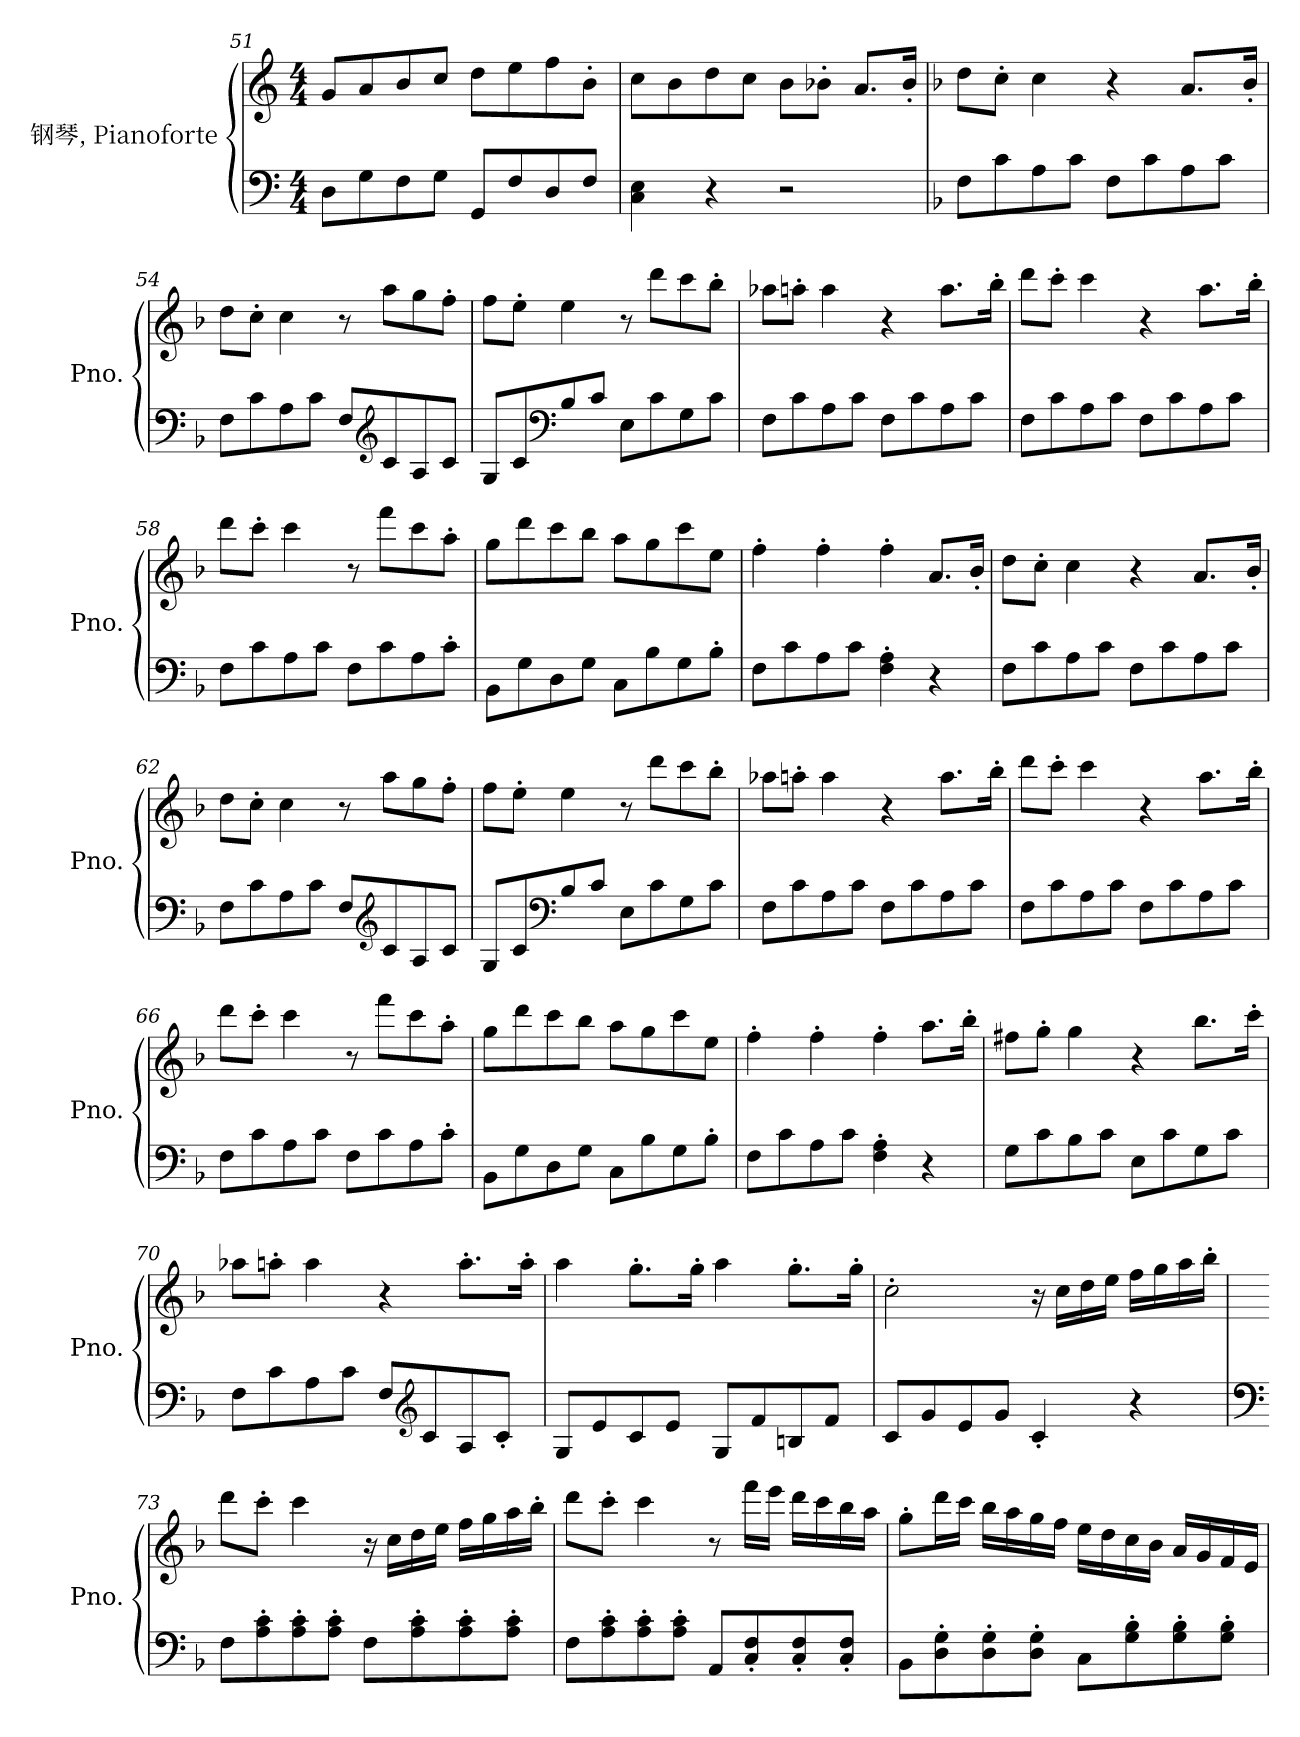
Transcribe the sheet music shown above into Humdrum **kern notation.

**kern	**kern
*part2	*part1
*staff2	*staff1
*I"钢琴, Pianoforte	*I"钢琴, Pianoforte
*I'Pno.	*I'Pno.
!!LO:PB:g=z
*clefF4	*clefG2
*k[]	*k[]
*M4/4	*M4/4
=51	=51
8D\L	8g/L
8G\	8a/
8F\	8b/
8G\J	8cc/J
8GG/L	8dd\L
8F/	8ee\
8D/	8ff\
8F/J	8b'\J
=52	=52
4C\ 4E\	8cc\L
.	8b\
4r	8dd\
*	*MM102
.	8cc\J
2r	8b\L
.	8b-X'\J
*	*MM102
.	8.a/L
.	16b-'/Jk
=53	=53
*k[b-]	*k[b-]
8F\L	8dd\L
*	*MM108
8c\	8cc'\J
8A\	4cc\
8c\J	.
8F\L	4r
8c\	.
8A\	8.a/L
8c\J	.
.	16b-'/Jk
=54	=54
8F\L	8dd\L
8c\	8cc'\J
8A\	4cc\
8c\J	.
8F/L	8r
*clefG2	*
8c/	8aa\L
8A/	8gg\
8c/J	8ff'\J
!!LO:LB:g=z
=55	=55
8G/L	8ff\L
8c/	8ee'\J
*clefF4	*
8B-/	4ee\
8c/J	.
8E\L	8r
8c\	8ddd\L
8G\	8ccc\
8c\J	8bb-'\J
=56	=56
8F\L	8aa-X\L
8c\	8aan'\J
8A\	4aa\
8c\J	.
8F\L	4r
8c\	.
8A\	8.aa\L
8c\J	.
.	16bb-'\Jk
=57	=57
8F\L	8ddd\L
8c\	8ccc'\J
8A\	4ccc\
8c\J	.
8F\L	4r
8c\	.
8A\	8.aa\L
8c\J	.
.	16bb-'\Jk
=58	=58
8F\L	8ddd\L
8c\	8ccc'\J
8A\	4ccc\
8c\J	.
8F\L	8r
8c\	8fff\L
8A\	8ccc\
8c'\J	8aa'\J
!!LO:LB:g=z
=59	=59
8BB-\L	8gg\L
8G\	8ddd\
8D\	8ccc\
8G\J	8bb-\J
8C\L	8aa\L
8B-\	8gg\
8G\	8ccc\
8B-'\J	8ee\J
=60	=60
8F\L	4ff'\
8c\	.
*	*MM106
8A\	4ff'\
8c\J	.
*	*MM104
4F\' 4A\'	4ff'\
4r	8.a/L
*	*MM107
.	16b-'/Jk
=61	=61
*	*MM108
8F\L	8dd\L
8c\	8cc'\J
8A\	4cc\
8c\J	.
8F\L	4r
8c\	.
8A\	8.a/L
8c\J	.
.	16b-'/Jk
=62	=62
8F\L	8dd\L
8c\	8cc'\J
8A\	4cc\
8c\J	.
8F/L	8r
*clefG2	*
8c/	8aa\L
8A/	8gg\
8c/J	8ff'\J
!!LO:LB:g=z
=63	=63
8G/L	8ff\L
8c/	8ee'\J
*clefF4	*
8B-/	4ee\
8c/J	.
8E\L	8r
8c\	8ddd\L
8G\	8ccc\
8c\J	8bb-'\J
=64	=64
8F\L	8aa-X\L
8c\	8aan'\J
8A\	4aa\
8c\J	.
8F\L	4r
8c\	.
8A\	8.aa\L
8c\J	.
.	16bb-'\Jk
=65	=65
8F\L	8ddd\L
8c\	8ccc'\J
8A\	4ccc\
8c\J	.
8F\L	4r
8c\	.
8A\	8.aa\L
8c\J	.
.	16bb-'\Jk
=66	=66
8F\L	8ddd\L
8c\	8ccc'\J
8A\	4ccc\
8c\J	.
8F\L	8r
8c\	8fff\L
8A\	8ccc\
8c'\J	8aa'\J
!!LO:LB:g=z
=67	=67
8BB-\L	8gg\L
8G\	8ddd\
8D\	8ccc\
8G\J	8bb-\J
8C\L	8aa\L
8B-\	8gg\
8G\	8ccc\
8B-'\J	8ee\J
=68	=68
8F\L	4ff'\
8c\	.
*	*MM106
8A\	4ff'\
8c\J	.
*	*MM104
4F\' 4A\'	4ff'\
4r	8.aa\L
*	*MM107
.	16bb-'\Jk
=69	=69
*	*MM108
8G\L	8ff#X\L
8c\	8gg'\J
8B-\	4gg\
8c\J	.
8E\L	4r
8c\	.
8G\	8.bb-\L
8c\J	.
.	16ccc'\Jk
=70	=70
8F\L	8aa-X\L
8c\	8aan'\J
8A\	4aa\
8c\J	.
8F/L	4r
*clefG2	*
8c/	.
8A/	8.aa'\L
8c'/J	.
.	16aa'\Jk
!!LO:LB:g=z
=71	=71
8G/L	4aa\
8e/	.
8c/	8.gg'\L
8e/J	.
.	16gg'\Jk
8G/L	4aa\
8f/	.
8Bn/	8.gg'\L
8f/J	.
.	16gg'\Jk
=72	=72
8c/L	2cc'\
8g/	.
8e/	.
8g/J	.
4c'/	16r
.	16cc\LL
.	16dd\
.	16ee\JJ
4r	16ff\LL
.	16gg\
.	16aa\
.	16bb-'\JJ
=73	=73
*clefF4	*
8F\L	8ddd\L
8A\' 8c\'	8ccc'\J
8A\' 8c\'	4ccc\
8A\' 8c\'J	.
8F\L	16r
.	16cc\LL
8A\' 8c\'	16dd\
.	16ee\JJ
8A\' 8c\'	16ff\LL
.	16gg\
8A\' 8c\'J	16aa\
.	16bb-'\JJ
!!LO:PB:g=z
=74	=74
8F\L	8ddd\L
8A\' 8c\'	8ccc'\J
8A\' 8c\'	4ccc\
8A\' 8c\'J	.
8AA/L	8r
8C/' 8F/'	16fff\LL
.	16eee\JJ
8C/' 8F/'	16ddd\LL
.	16ccc\
8C/' 8F/'J	16bb-\
.	16aa\JJ
=75	=75
8BB-\L	8gg'\L
8D\' 8G\'	16ddd\L
.	16ccc\JJ
8D\' 8G\'	16bb-\LL
.	16aa\
8D\' 8G\'J	16gg\
.	16ff\JJ
8C\L	16ee\LL
.	16dd\
8G\' 8B-\'	16cc\
.	16b-\JJ
8G\' 8B-\'	16a/LL
.	16g/
8G\' 8B-\'J	16f/
.	16e/JJ
=	=
*-	*-
